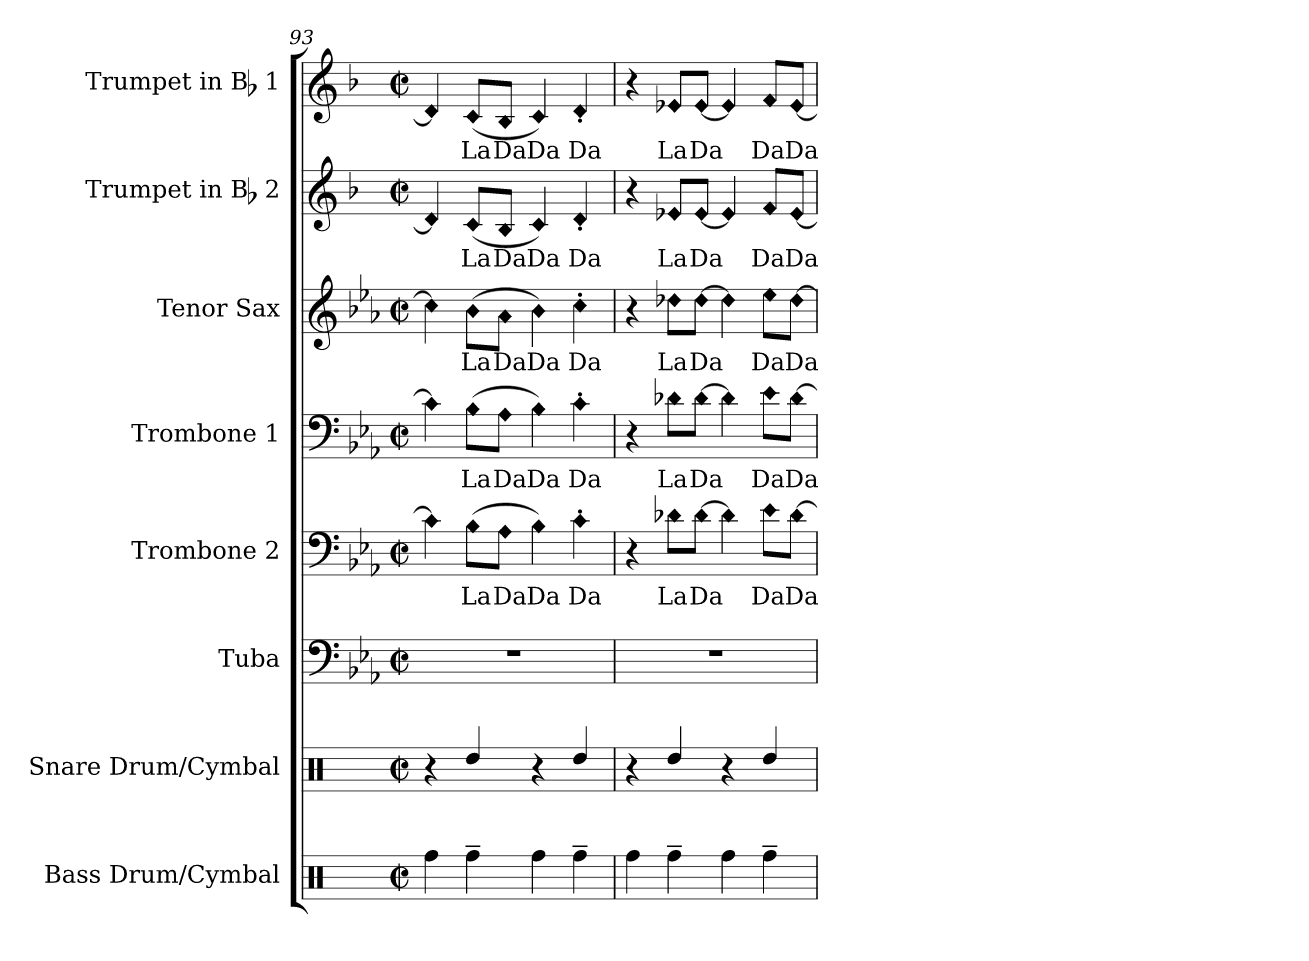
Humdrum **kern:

**kern	**kern	**kern	**kern	**text	**kern	**text	**kern	**text	**kern	**text	**kern	**text
*part8	*part7	*part6	*part5	*part5	*part4	*part4	*part3	*part3	*part2	*part2	*part1	*part1
*staff8	*staff7	*staff6	*staff5	*staff5	*staff4	*staff4	*staff3	*staff3	*staff2	*staff2	*staff1	*staff1
*I"Bass Drum/Cymbal	*I"Snare Drum/Cymbal	*I"Tuba	*I"Trombone 2	*	*I"Trombone 1	*	*I"Tenor Sax	*	*I"Trumpet in Bb 2	*	*I"Trumpet in Bb 1	*
*I'B.D./Cym	*I'S.D./Cym	*I'Tuba	*I'Tbn. 2	*	*I'Tbn. 1	*	*I'T. Sx.	*	*	*	*	*
*clefX	*clefX	*clefF4	*clefF4	*	*clefF4	*	*clefG2	*	*clefG2	*	*clefG2	*
*	*	*	*	*	*	*	*ITrd8c14	*	*ITrd1c2	*	*ITrd1c2	*
*k[]	*k[]	*k[b-e-a-]	*k[b-e-a-]	*	*k[b-e-a-]	*	*k[b-e-a-]	*	*k[b-e-a-]	*	*k[b-e-a-]	*
*C:	*C:	*E-:	*E-:	*	*E-:	*	*E-:	*	*E-:	*	*E-:	*
*M2/2	*M2/2	*M2/2	*M2/2	*	*M2/2	*	*M2/2	*	*M2/2	*	*M2/2	*
*met(c|)	*met(c|)	*met(c|)	*met(c|)	*	*met(c|)	*	*met(c|)	*	*met(c|)	*	*met(c|)	*
=93	=93	=93	=93	=93	=93	=93	=93	=93	=93	=93	=93	=93
!	!	!	!LO:N:head=diamond	!	!LO:N:head=diamond	!	!LO:N:head=diamond	!	!LO:N:head=diamond	!	!LO:N:head=diamond	!
4Rffi\	4r	1r	4ci\]	.	4ci\]	.	4ci\]	.	4ci/]	.	4ci/]	.
!	!	!	!LO:N:head=diamond	!	!	!	!	!	!	!	!	!
!	!	!	!	!LO:LY:b:color=#000000	!LO:N:head=diamond	!	!	!	!	!	!	!
!	!	!	!	!	!	!LO:LY:b:color=#000000	!LO:N:head=diamond	!	!	!	!	!
!	!	!	!	!	!	!	!	!LO:LY:b:color=#000000	!LO:N:head=diamond	!	!	!
!	!	!	!	!	!	!	!	!	!	!LO:LY:b:color=#000000	!LO:N:head=diamond	!
!	!	!	!	!	!	!	!	!	!	!	!	!LO:LY:b:color=#000000
4Rff~i\	4Rddi/	.	(8B-i\L	La	(8B-i\L	La	(8B-i\L	La	(8B-i/L	La	(8B-i/L	La
!	!	!	!LO:N:head=diamond	!	!	!	!	!	!	!	!	!
!	!	!	!	!LO:LY:b:color=#000000	!LO:N:head=diamond	!	!	!	!	!	!	!
!	!	!	!	!	!	!LO:LY:b:color=#000000	!LO:N:head=diamond	!	!	!	!	!
!	!	!	!	!	!	!	!	!LO:LY:b:color=#000000	!LO:N:head=diamond	!	!	!
!	!	!	!	!	!	!	!	!	!	!LO:LY:b:color=#000000	!LO:N:head=diamond	!
!	!	!	!	!	!	!	!	!	!	!	!	!LO:LY:b:color=#000000
.	.	.	8A-i\J	Da	8A-i\J	Da	8A-i\J	Da	8A-i/J	Da	8A-i/J	Da
!	!	!	!LO:N:head=diamond	!	!	!	!	!	!	!	!	!
!	!	!	!	!LO:LY:b:color=#000000	!LO:N:head=diamond	!	!	!	!	!	!	!
!	!	!	!	!	!	!LO:LY:b:color=#000000	!LO:N:head=diamond	!	!	!	!	!
!	!	!	!	!	!	!	!	!LO:LY:b:color=#000000	!LO:N:head=diamond	!	!	!
!	!	!	!	!	!	!	!	!	!	!LO:LY:b:color=#000000	!LO:N:head=diamond	!
!	!	!	!	!	!	!	!	!	!	!	!	!LO:LY:b:color=#000000
4Rffi\	4r	.	4B-i\)	Da	4B-i\)	Da	4B-i\)	Da	4B-i/)	Da	4B-i/)	Da
!	!	!	!LO:N:head=diamond	!	!	!	!	!	!	!	!	!
!	!	!	!	!LO:LY:b:color=#000000	!LO:N:head=diamond	!	!	!	!	!	!	!
!	!	!	!	!	!	!LO:LY:b:color=#000000	!LO:N:head=diamond	!	!	!	!	!
!	!	!	!	!	!	!	!	!LO:LY:b:color=#000000	!LO:N:head=diamond	!	!	!
!	!	!	!	!	!	!	!	!	!	!LO:LY:b:color=#000000	!LO:N:head=diamond	!
!	!	!	!	!	!	!	!	!	!	!	!	!LO:LY:b:color=#000000
4Rff~i\	4Rddi/	.	4c'i\	Da	4c'i\	Da	4c'i\	Da	4c'i/	Da	4c'i/	Da
!!LO:PB:g=z
=94	=94	=94	=94	=94	=94	=94	=94	=94	=94	=94	=94	=94
4Rffi\	4r	1r	4r	.	4r	.	4r	.	4r	.	4r	.
!	!	!	!LO:N:head=diamond	!	!	!	!	!	!	!	!	!
!	!	!	!	!LO:LY:b:color=#000000	!LO:N:head=diamond	!	!	!	!	!	!	!
!	!	!	!	!	!	!LO:LY:b:color=#000000	!LO:N:head=diamond	!	!	!	!	!
!	!	!	!	!	!	!	!	!LO:LY:b:color=#000000	!LO:N:head=diamond	!	!	!
!	!	!	!	!	!	!	!	!	!	!LO:LY:b:color=#000000	!LO:N:head=diamond	!
!	!	!	!	!	!	!	!	!	!	!	!	!LO:LY:b:color=#000000
4Rff~i\	4Rddi/	.	8d-Xi\L	La	8d-Xi\L	La	8d-Xi\L	La	8d-Xi/L	La	8d-Xi/L	La
!	!	!	!LO:N:head=diamond	!	!	!	!	!	!	!	!	!
!	!	!	!	!LO:LY:b:color=#000000	!LO:N:head=diamond	!	!	!	!	!	!	!
!	!	!	!	!	!	!LO:LY:b:color=#000000	!LO:N:head=diamond	!	!	!	!	!
!	!	!	!	!	!	!	!	!LO:LY:b:color=#000000	!LO:N:head=diamond	!	!	!
!	!	!	!	!	!	!	!	!	!	!LO:LY:b:color=#000000	!LO:N:head=diamond	!
!	!	!	!	!	!	!	!	!	!	!	!	!LO:LY:b:color=#000000
.	.	.	[>8d-i\J	Da	[>8d-i\J	Da	[>8d-i\J	Da	[<8d-i/J	Da	[<8d-i/J	Da
!	!	!	!LO:N:head=diamond	!	!LO:N:head=diamond	!	!LO:N:head=diamond	!	!LO:N:head=diamond	!	!LO:N:head=diamond	!
4Rffi\	4r	.	4d-i\]	.	4d-i\]	.	4d-i\]	.	4d-i/]	.	4d-i/]	.
!	!	!	!LO:N:head=diamond	!	!	!	!	!	!	!	!	!
!	!	!	!	!LO:LY:b:color=#000000	!LO:N:head=diamond	!	!	!	!	!	!	!
!	!	!	!	!	!	!LO:LY:b:color=#000000	!LO:N:head=diamond	!	!	!	!	!
!	!	!	!	!	!	!	!	!LO:LY:b:color=#000000	!LO:N:head=diamond	!	!	!
!	!	!	!	!	!	!	!	!	!	!LO:LY:b:color=#000000	!LO:N:head=diamond	!
!	!	!	!	!	!	!	!	!	!	!	!	!LO:LY:b:color=#000000
4Rff~i\	4Rddi/	.	8e-i\L	Da	8e-i\L	Da	8e-i\L	Da	8e-i/L	Da	8e-i/L	Da
!	!	!	!LO:N:head=diamond	!	!	!	!	!	!	!	!	!
!	!	!	!	!LO:LY:b:color=#000000	!LO:N:head=diamond	!	!	!	!	!	!	!
!	!	!	!	!	!	!LO:LY:b:color=#000000	!LO:N:head=diamond	!	!	!	!	!
!	!	!	!	!	!	!	!	!LO:LY:b:color=#000000	!LO:N:head=diamond	!	!	!
!	!	!	!	!	!	!	!	!	!	!LO:LY:b:color=#000000	!LO:N:head=diamond	!
!	!	!	!	!	!	!	!	!	!	!	!	!LO:LY:b:color=#000000
.	.	.	[>8d-i\J	Da	[>8d-i\J	Da	[>8d-i\J	Da	[<8d-i/J	Da	[<8d-i/J	Da
=	=	=	=	=	=	=	=	=	=	=	=	=
*-	*-	*-	*-	*-	*-	*-	*-	*-	*-	*-	*-	*-
